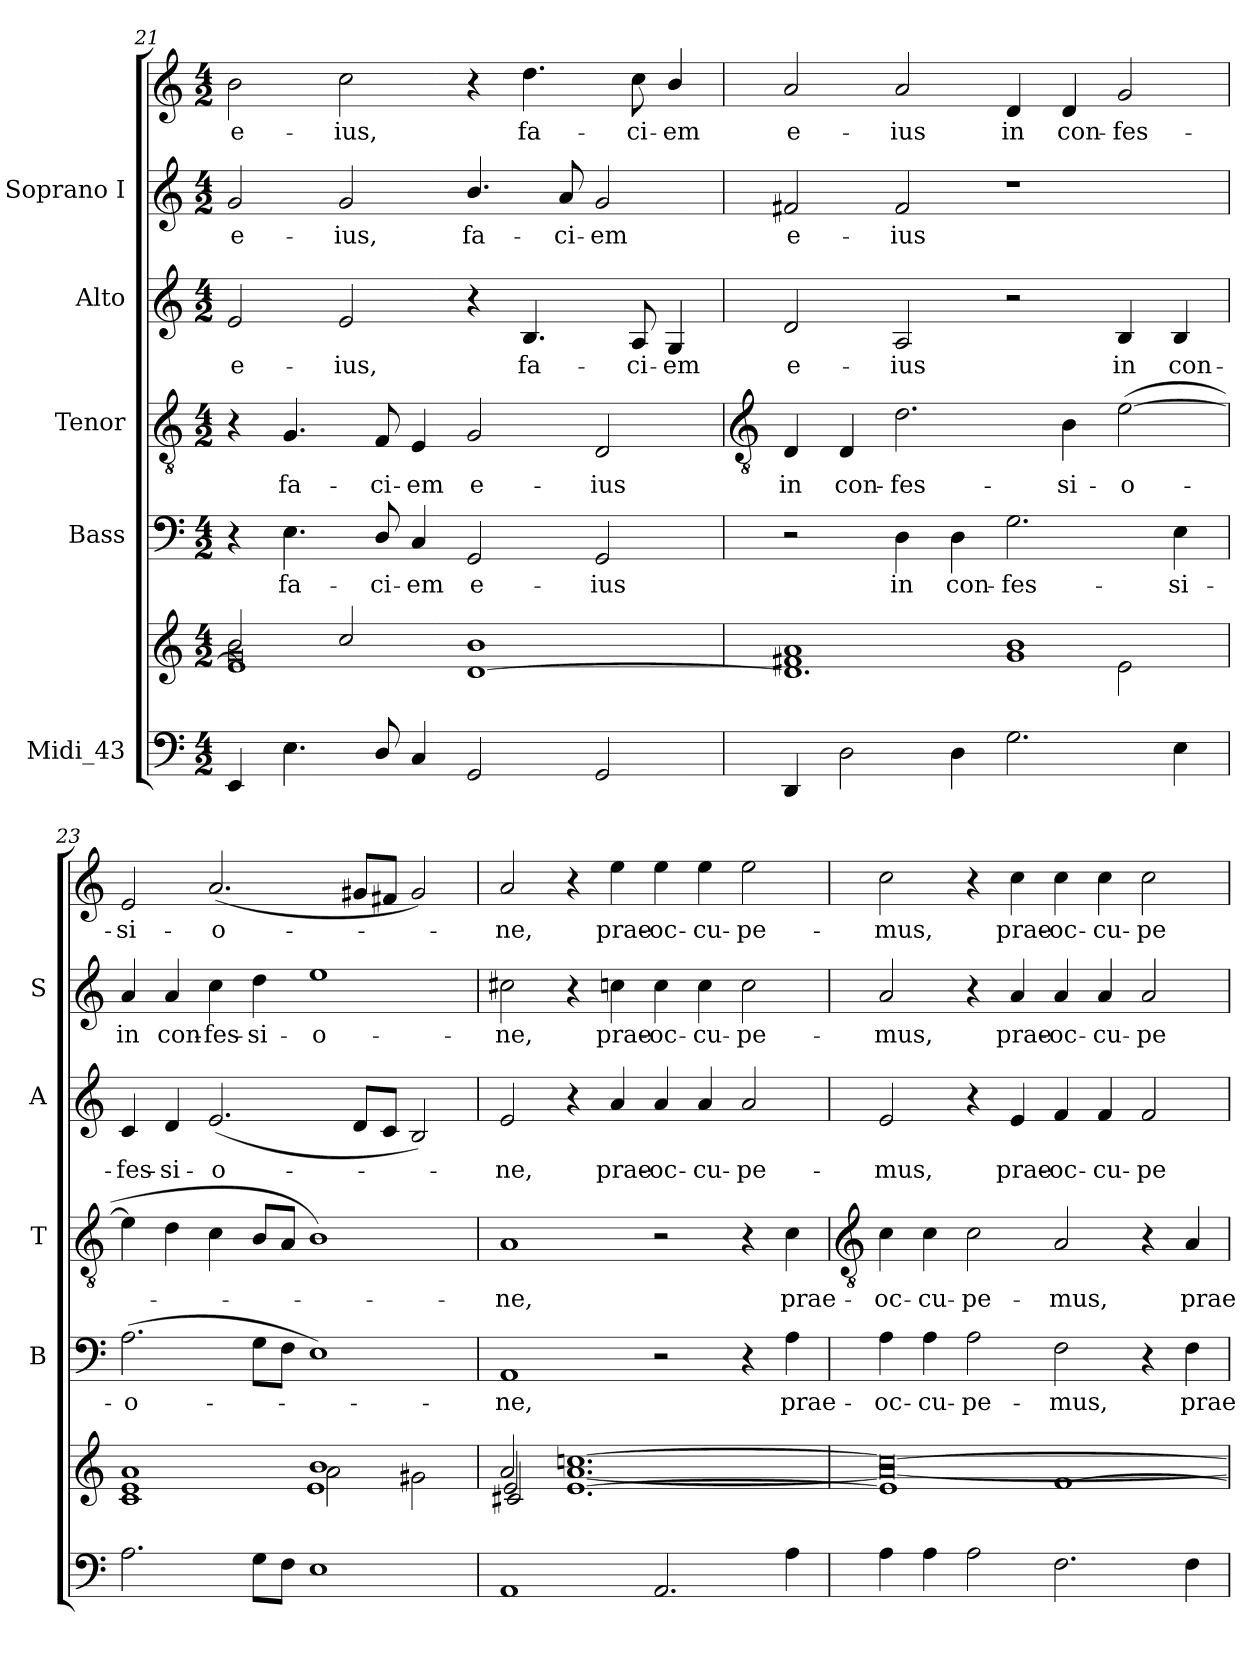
**kern	**kern	**kern	**text	**kern	**text	**kern	**text	**kern	**text	**kern	**text
*part5	*part5	*part4	*part4	*part3	*part3	*part2	*part2	*part1	*part1	*part1	*part1
*staff7	*staff6	*staff5	*staff5	*staff4	*staff4	*staff3	*staff3	*staff2	*staff2	*staff1	*staff1
*I"Midi_43	*	*I"Bass	*	*I"Tenor	*	*I"Alto	*	*I"Soprano I	*	*	*
*	*	*I'B	*	*I'T	*	*I'A	*	*I'S	*	*	*
*clefF4	*clefG2	*clefF4	*	*clefGv2	*	*clefG2	*	*clefG2	*	*clefG2	*
*k[]	*k[]	*k[]	*	*k[]	*	*k[]	*	*k[]	*	*k[]	*
*C:	*C:	*C:	*	*C:	*	*C:	*	*C:	*	*C:	*
*M4/2	*M4/2	*M4/2	*	*M4/2	*	*M4/2	*	*M4/2	*	*M4/2	*
=21	=21	=21	=21	=21	=21	=21	=21	=21	=21	=21	=21
*	*^	*	*	*	*	*	*	*	*	*	*
*	*	*^	*	*	*	*	*	*	*	*	*	*
!	!	!	!	!	!	!	!	!	!LO:LY:b	!	!LO:LY:b	!	!LO:LY:b
4EE	2b/	0g\	1e\]	4r	.	4r	.	2e	e-	2g	e-	2b	e-
!	!	!	!	!	!LO:LY:b	!	!LO:LY:b	!	!	!	!	!	!
4.E	.	.	.	4.E	fa-	4.G	fa-	.	.	.	.	.	.
!	!	!	!	!	!	!	!	!	!LO:LY:b	!	!LO:LY:b	!	!LO:LY:b
.	2cc/	.	.	.	.	.	.	2e	-ius,	2g	-ius,	2cc	-ius,
!	!	!	!	!	!LO:LY:b	!	!LO:LY:b	!	!	!	!	!	!
8D/	.	.	.	8D/	-ci-	8F	-ci-	.	.	.	.	.	.
!	!	!	!	!	!LO:LY:b	!	!LO:LY:b	!	!	!	!	!	!
4C	.	.	.	4C	-em	4E	-em	.	.	.	.	.	.
!	!	!	!	!	!LO:LY:b	!	!LO:LY:b	!	!	!	!LO:LY:b	!	!
2GG	1b/	.	[1d\	2GG	e-	2G	e-	4r	.	4.b/	fa-	4r	.
!	!	!	!	!	!	!	!	!	!LO:LY:b	!	!	!	!LO:LY:b
.	.	.	.	.	.	.	.	4.B	fa-	.	.	4.dd	fa-
!	!	!	!	!	!	!	!	!	!	!	!LO:LY:b	!	!
.	.	.	.	.	.	.	.	.	.	8a	-ci-	.	.
!	!	!	!	!	!LO:LY:b	!	!LO:LY:b	!	!	!	!LO:LY:b	!	!
2GG	.	.	.	2GG	-ius	2D	-ius	.	.	2g	-em	.	.
!	!	!	!	!	!	!	!	!	!LO:LY:b	!	!	!	!LO:LY:b
.	.	.	.	.	.	.	.	8A	-ci-	.	.	8cc	-ci-
!	!	!	!	!	!	!	!	!	!LO:LY:b	!	!	!	!LO:LY:b
.	.	.	.	.	.	.	.	4G	-em	.	.	4b/	-em
!!LO:LB:g=z
=22	=22	=22	=22	=22	=22	=22	=22	=22	=22	=22	=22	=22	=22
*	*	*	*	*	*	*clefGv2	*	*	*	*	*	*	*
!	!	!	!	!	!	!	!LO:LY:b	!	!LO:LY:b	!	!LO:LY:b	!	!LO:LY:b
4DD	1a/	1f#X\	1.d\]	2r	.	4D	in	2d	e-	2f#X	-e-	2a	e-
!	!	!	!	!	!	!	!LO:LY:b	!	!	!	!	!	!
2D	.	.	.	.	.	4D	con-	.	.	.	.	.	.
!	!	!	!	!	!LO:LY:b	!	!LO:LY:b	!	!LO:LY:b	!	!LO:LY:b	!	!LO:LY:b
.	.	.	.	4D	in	2.d	-fes-	2A	-ius	2f#	-ius	2a	-ius
!	!	!	!	!	!LO:LY:b	!	!	!	!	!	!	!	!
4D	.	.	.	4D	con-	.	.	.	.	.	.	.	.
!	!	!	!	!	!LO:LY:b	!	!	!	!	!	!	!	!LO:LY:b
2.G	1b/	1g\	.	2.G	-fes-	.	.	2r	.	1r	.	4d	in
!	!	!	!	!	!	!	!LO:LY:b	!	!	!	!	!	!LO:LY:b
.	.	.	.	.	.	4B	-si-	.	.	.	.	4d	con-
!	!	!	!	!	!	!	!LO:LY:b	!	!LO:LY:b	!	!	!	!LO:LY:b
.	.	.	2e\	.	.	(>[2e	-o-	4B	in	.	.	2g	-fes-
!	!	!	!	!	!LO:LY:b	!	!	!	!LO:LY:b	!	!	!	!
4E	.	.	.	4E	-si-	.	.	4B	con-	.	.	.	.
=23	=23	=23	=23	=23	=23	=23	=23	=23	=23	=23	=23	=23	=23
!	!	!	!	!	!LO:LY:b	!	!	!	!LO:LY:b	!	!LO:LY:b	!	!LO:LY:b
2.A	1a/	1e\	1c\	(>2.A	-o-	4e]	.	4c	-fes-	4a	in	2e	si-
!	!	!	!	!	!	!	!	!	!LO:LY:b	!	!LO:LY:b	!	!
.	.	.	.	.	.	4d	.	4d	-si-	4a	con-	.	.
!	!	!	!	!	!	!	!	!	!LO:LY:b	!	!LO:LY:b	!	!LO:LY:b
.	.	.	.	.	.	4c	.	(<2.e	-o-	4cc	-fes-	(<2.a	-o-
!	!	!	!	!	!	!	!	!	!	!	!LO:LY:b	!	!
8GL	.	.	.	8GL	.	8BL	.	.	.	4dd	-si-	.	.
8FJ	.	.	.	8FJ	.	8AJ	.	.	.	.	.	.	.
!	!	!	!	!	!	!	!	!	!	!	!LO:LY:b	!	!
1E	1b/	2a\	1e\	1E)	.	1B)	.	.	.	1ee	-o-	.	.
.	.	.	.	.	.	.	.	8dL	.	.	.	8g#XL	.
.	.	.	.	.	.	.	.	8cJ	.	.	.	8f#XJ	.
.	.	2g#X\	.	.	.	.	.	2B)	.	.	.	2g#)	.
=24	=24	=24	=24	=24	=24	=24	=24	=24	=24	=24	=24	=24	=24
!	!	!	!	!	!LO:LY:b	!	!LO:LY:b	!	!LO:LY:b	!	!LO:LY:b	!	!LO:LY:b
1AA	2a/	2e/	2c#X/	1AA	ne,	1A	ne,	2e	ne,	2cc#X	-ne,	2a	-ne,
.	[1.ccn/	[1.a\	[1.e\	.	.	.	.	4r	.	4r	.	4r	.
!	!	!	!	!	!	!	!	!	!LO:LY:b	!	!LO:LY:b	!	!LO:LY:b
.	.	.	.	.	.	.	.	4a	prae-	4ccn	prae-	4ee	prae-
!	!	!	!	!	!	!	!	!	!LO:LY:b	!	!LO:LY:b	!	!LO:LY:b
2.AA	.	.	.	2r	.	2r	.	4a	-oc-	4cc	-oc-	4ee	-oc-
!	!	!	!	!	!	!	!	!	!LO:LY:b	!	!LO:LY:b	!	!LO:LY:b
.	.	.	.	.	.	.	.	4a	-cu-	4cc	-cu-	4ee	-cu-
!	!	!	!	!	!	!	!	!	!LO:LY:b	!	!LO:LY:b	!	!LO:LY:b
.	.	.	.	4r	.	4r	.	2a	-pe-	2cc	-pe-	2ee	-pe-
!	!	!	!	!	!LO:LY:b	!	!LO:LY:b	!	!	!	!	!	!
4A	.	.	.	4A	prae-	4c	prae-	.	.	.	.	.	.
!!LO:LB:g=z
=25	=25	=25	=25	=25	=25	=25	=25	=25	=25	=25	=25	=25	=25
*	*	*	*	*	*	*clefGv2	*	*	*	*	*	*	*
!	!	!	!	!	!LO:LY:b	!	!LO:LY:b	!	!LO:LY:b	!	!LO:LY:b	!	!LO:LY:b
4A	0cc/_	0a\_	1e\]	4A	-oc-	4c	-oc-	2e	-mus,	2a	-mus,	2cc	-mus,
!	!	!	!	!	!LO:LY:b	!	!LO:LY:b	!	!	!	!	!	!
4A	.	.	.	4A	-cu-	4c	-cu-	.	.	.	.	.	.
!	!	!	!	!	!LO:LY:b	!	!LO:LY:b	!	!	!	!	!	!
2A	.	.	.	2A	-pe-	2c	-pe-	4r	.	4r	.	4r	.
!	!	!	!	!	!	!	!	!	!LO:LY:b	!	!LO:LY:b	!	!LO:LY:b
.	.	.	.	.	.	.	.	4e	prae-	4a	prae-	4cc	prae-
!	!	!	!	!	!LO:LY:b	!	!LO:LY:b	!	!LO:LY:b	!	!LO:LY:b	!	!LO:LY:b
2.F	.	.	[1f\	2F	-mus,	2A	-mus,	4f	-oc-	4a	-oc-	4cc	-oc-
!	!	!	!	!	!	!	!	!	!LO:LY:b	!	!LO:LY:b	!	!LO:LY:b
.	.	.	.	.	.	.	.	4f	-cu-	4a	-cu-	4cc	-cu-
!	!	!	!	!	!	!	!	!	!LO:LY:b	!	!LO:LY:b	!	!LO:LY:b
.	.	.	.	4r	.	4r	.	2f	-pe-	2a	-pe-	2cc	-pe-
!	!	!	!	!	!LO:LY:b	!	!LO:LY:b	!	!	!	!	!	!
4F	.	.	.	4F	prae-	4A	prae-	.	.	.	.	.	.
*	*v	*v	*v	*	*	*	*	*	*	*	*	*	*
=	=	=	=	=	=	=	=	=	=	=	=
*-	*-	*-	*-	*-	*-	*-	*-	*-	*-	*-	*-
